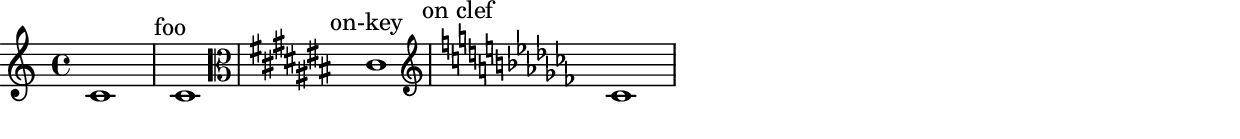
%% Generated by lilypond-book
%% Options: [exampleindent=10.16\mm,indent=0\mm,line-width=160\mm,paper-height=845.047\pt,paper-width=597.508\pt,papersize='(cons (* 597.508 pt) (* 845.047 pt))]
\include "lilypond-book-preamble.ly"


% ****************************************************************
% Start cut-&-pastable-section
% ****************************************************************

#(ly:set-option 'eps-box-padding 3.000000)



\paper {
  #(set-paper-size '(cons (* 597.508 pt) (* 845.047 pt)))
  indent = 0\mm
  line-width = 160\mm
  % offset the left padding, also add 1mm as lilypond creates cropped
  % images with a little space on the right
  line-width = #(- line-width (* mm  3.000000) (* mm 1))
}

\layout {
  
}




% ****************************************************************
% ly snippet:
% ****************************************************************
\sourcefilename "/lilypond-2.25.15/input/regression/mark-align-staff-context.ly"
\sourcefileline 0
\version "2.23.14"

\header {
  texidoc = "Marks still align correctly if Mark_engraver is moved to
Staff context."
}

\layout {
  \context {
    \Staff
    \consists Text_mark_engraver
  }
  \context {
    \Score
    \remove Text_mark_engraver
  }
}

\relative {
  c'1 \textMark "foo"
  c1
  \key cis \major
  \clef alto
  \override Score.TextMark.break-align-symbols = #'(key-signature)
  \textMark "on-key"
  cis
  \key ces \major
  \override Score.TextMark.break-align-symbols = #'(clef)
  \clef treble
  \textMark "on clef"
  ces
}



% ****************************************************************
% end ly snippet
% ****************************************************************
